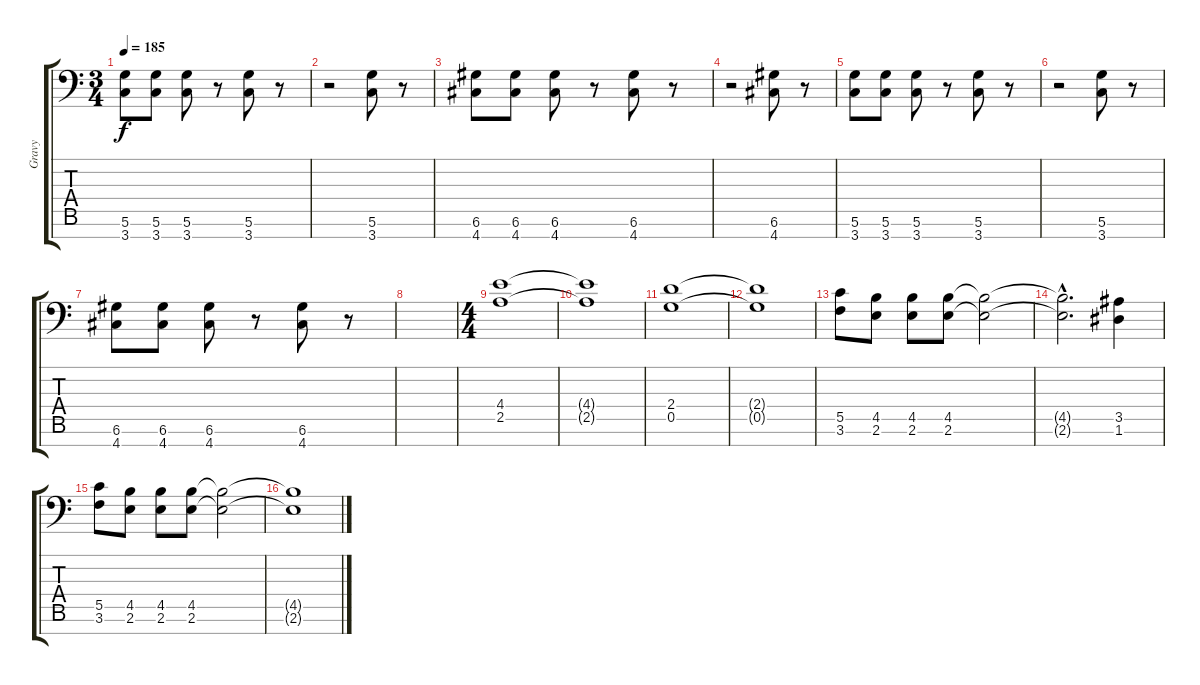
\track ("Gravy" "Gravy") {instrument distortionguitar}
\staff {score tabs}
\tuning (D4 A3 F3 C3 G2 D2 A1) {hide}
\ts (3 4)
\tempo 185
\clef f4
\ks c
(5.6 3.7).8{dy f} (5.6 3.7).8 (5.6 3.7).8 r.8 (5.6 3.7).8 r.8 |
r.2 (5.6 3.7).8 r.8 |
(6.6 4.7).8 (6.6 4.7).8 (6.6 4.7).8 r.8 (6.6 4.7).8 r.8 |
r.2 (6.6 4.7).8 r.8 |
(5.6 3.7).8 (5.6 3.7).8 (5.6 3.7).8 r.8 (5.6 3.7).8 r.8 |
r.2 (5.6 3.7).8 r.8 |
(6.6 4.7).8 (6.6 4.7).8 (6.6 4.7).8 r.8 (6.6 4.7).8 r.8 |
|
\ts (4 4)
(4.4 2.5).1 |
(4.4{t} 2.5{t}).1 |
(2.4 0.5).1 |
(2.4{t} 0.5{t}).1 |
(5.5 3.6).8 (4.5 2.6).8 (4.5 2.6).8 (4.5 2.6).8 (4.5{t} 2.6{t}).2 |
(4.5{hac t} 2.6{hac t}).2{d} (3.5 1.6).4 |
(5.5 3.6).8 (4.5 2.6).8 (4.5 2.6).8 (4.5 2.6).8 (4.5{t} 2.6{t}).2 |
(4.5{t} 2.6{t}).1
